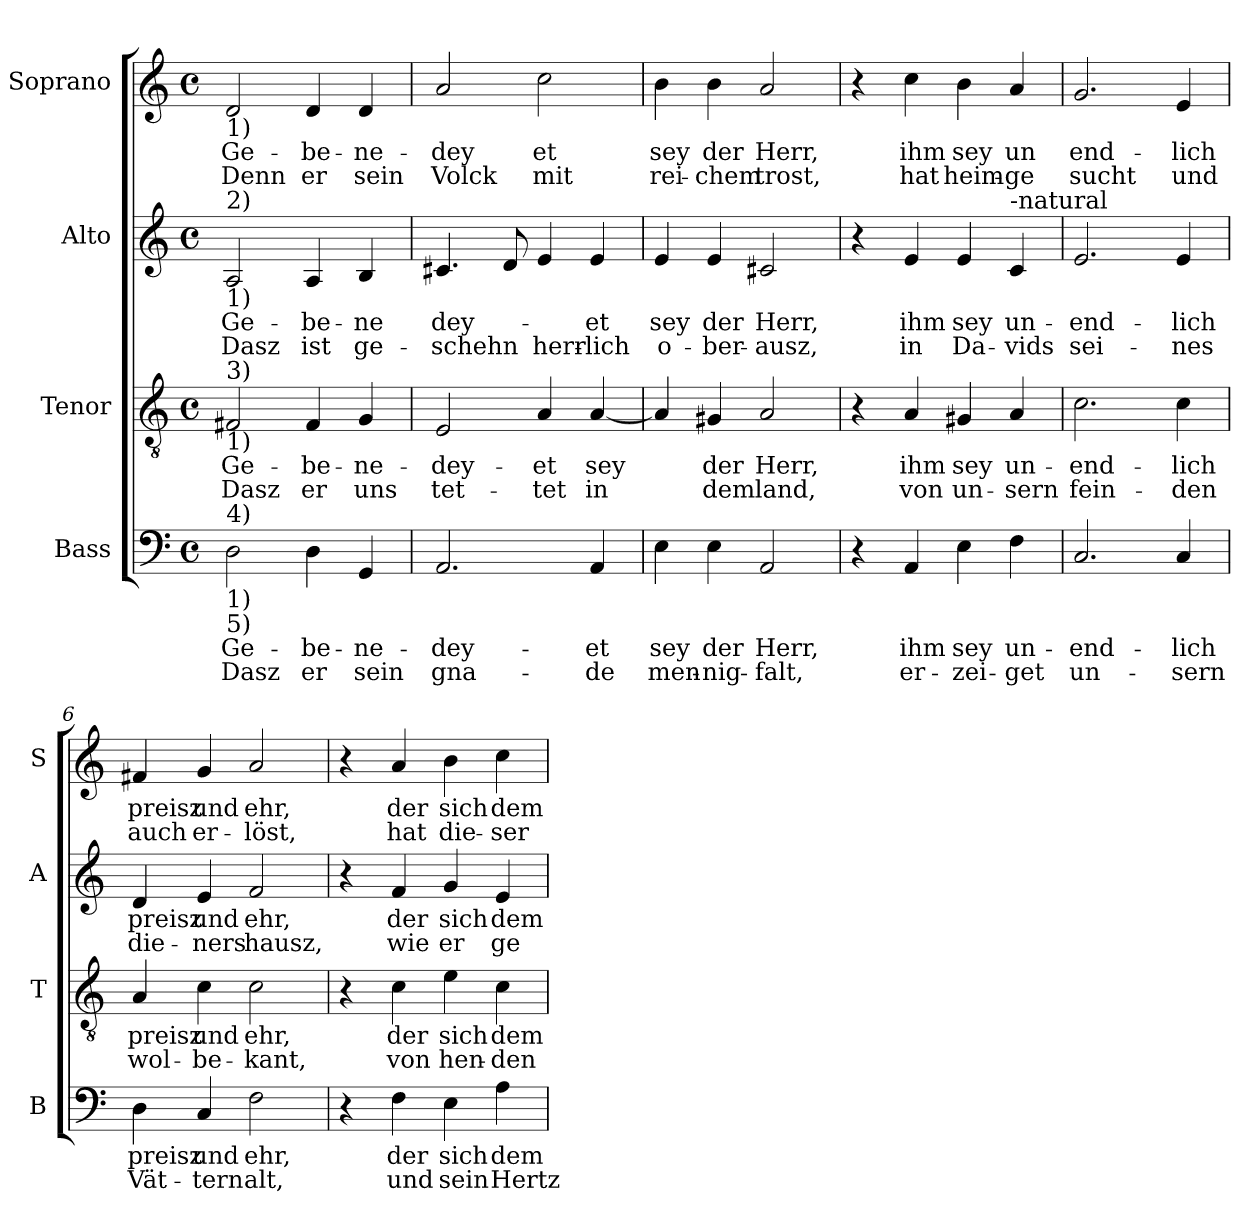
**kern	**text	**text	**kern	**text	**text	**kern	**text	**text	**kern	**text	**text
*part4	*part4	*part4	*part3	*part3	*part3	*part2	*part2	*part2	*part1	*part1	*part1
*staff4	*staff4	*staff4	*staff3	*staff3	*staff3	*staff2	*staff2	*staff2	*staff1	*staff1	*staff1
*I"Bass	*	*	*I"Tenor	*	*	*I"Alto	*	*	*I"Soprano	*	*
*I'B	*	*	*I'T	*	*	*I'A	*	*	*I'S	*	*
*clefF4	*	*	*clefGv2	*	*	*clefG2	*	*	*clefG2	*	*
*k[]	*	*	*k[]	*	*	*k[]	*	*	*k[]	*	*
*C:	*	*	*C:	*	*	*C:	*	*	*C:	*	*
*M4/4	*	*	*M4/4	*	*	*M4/4	*	*	*M4/4	*	*
*met(c)	*	*	*met(c)	*	*	*met(c)	*	*	*met(c)	*	*
=1	=1	=1	=1	=1	=1	=1	=1	=1	=1	=1	=1
!	!	!	!	!	!	!	!	!	!LO:TX:b:t=1)	!	!
!	!	!	!	!	!	!LO:TX:a:t=2)	!	!	!	!	!
!	!	!	!	!	!	!LO:TX:b:t=1)	!	!	!	!	!
!	!	!	!LO:TX:a:t=3)	!	!	!	!	!	!	!	!
!	!	!	!LO:TX:b:t=1)	!	!	!	!	!	!	!	!
!LO:TX:a:t=4)	!	!	!	!	!	!	!	!	!	!	!
!LO:TX:b:t=1)	!	!	!	!	!	!	!	!	!	!	!
!LO:TX:b:t=5)	!	!	!	!	!	!	!	!	!	!	!
!	!LO:LY:b	!LO:LY:b	!	!LO:LY:b	!LO:LY:b	!	!LO:LY:b	!LO:LY:b	!	!LO:LY:b	!LO:LY:b
2D\	Ge-	Dasz	2F#X/	Ge-	Dasz	2A/	Ge-	Dasz	2d/	Ge-	Denn
!	!LO:LY:b	!LO:LY:b	!	!LO:LY:b	!LO:LY:b	!	!LO:LY:b	!LO:LY:b	!	!LO:LY:b	!LO:LY:b
4D\	-be-	er	4F#/	-be-	er	4A/	-be-	ist	4d/	-be-	er
!	!LO:LY:b	!LO:LY:b	!	!LO:LY:b	!LO:LY:b	!	!LO:LY:b	!LO:LY:b	!	!LO:LY:b	!LO:LY:b
4GG/	-ne-	sein	4G/	-ne-	uns	4B/	-ne	ge-	4d/	-ne-	sein
=2	=2	=2	=2	=2	=2	=2	=2	=2	=2	=2	=2
!	!LO:LY:b	!LO:LY:b	!	!LO:LY:b	!LO:LY:b	!	!LO:LY:b	!LO:LY:b	!	!LO:LY:b	!LO:LY:b
2.AA/	-dey-	gna-	2E/	-dey-	tet-	4.c#X/	dey-	-schehn	2a/	-dey	Volck
.	.	.	.	.	.	8d/	.	.	.	.	.
!	!	!	!	!LO:LY:b	!LO:LY:b	!	!	!LO:LY:b	!	!LO:LY:b	!LO:LY:b
.	.	.	4A/	-et	-tet	4e/	.	herr-	2cc\	et	mit
!	!LO:LY:b	!LO:LY:b	!	!LO:LY:b	!LO:LY:b	!	!LO:LY:b	!LO:LY:b	!	!	!
4AA/	-et	-de	[4A/	sey	in	4e/	-et	-lich	.	.	.
=3	=3	=3	=3	=3	=3	=3	=3	=3	=3	=3	=3
!	!LO:LY:b	!LO:LY:b	!	!	!	!	!LO:LY:b	!LO:LY:b	!	!LO:LY:b	!LO:LY:b
4E\	sey	men-	4A/]	.	.	4e/	sey	o-	4b\	sey	rei-
!	!LO:LY:b	!LO:LY:b	!	!LO:LY:b	!LO:LY:b	!	!LO:LY:b	!LO:LY:b	!	!LO:LY:b	!LO:LY:b
4E\	der	-nig-	4G#X/	der	dem	4e/	der	-ber-	4b\	der	-chem
!	!LO:LY:b	!LO:LY:b	!	!LO:LY:b	!LO:LY:b	!	!LO:LY:b	!LO:LY:b	!	!LO:LY:b	!LO:LY:b
2AA/	Herr,	-falt,	2A/	Herr,	land,	2c#X/	Herr,	-ausz,	2a/	Herr,	trost,
=4	=4	=4	=4	=4	=4	=4	=4	=4	=4	=4	=4
4r	.	.	4r	.	.	4r	.	.	4r	.	.
!	!LO:LY:b	!LO:LY:b	!	!LO:LY:b	!LO:LY:b	!	!LO:LY:b	!LO:LY:b	!	!LO:LY:b	!LO:LY:b
4AA/	ihm	er-	4A/	ihm	von	4e/	ihm	in	4cc\	ihm	hat
!	!LO:LY:b	!LO:LY:b	!	!LO:LY:b	!LO:LY:b	!	!LO:LY:b	!LO:LY:b	!	!LO:LY:b	!LO:LY:b
4E\	sey	-zei-	4G#X/	sey	un-	4e/	sey	Da-	4b\	sey	heim-
!	!	!	!	!	!	!LO:TX:a:t=-natural	!	!	!	!	!
!	!LO:LY:b	!LO:LY:b	!	!LO:LY:b	!LO:LY:b	!	!LO:LY:b	!LO:LY:b	!	!LO:LY:b	!LO:LY:b
4F\	un-	-get	4A/	un-	-sern	4c/	un-	-vids	4a/	un	-ge
!!LO:LB:g=z
=5	=5	=5	=5	=5	=5	=5	=5	=5	=5	=5	=5
!	!LO:LY:b	!LO:LY:b	!	!LO:LY:b	!LO:LY:b	!	!LO:LY:b	!LO:LY:b	!	!LO:LY:b	!LO:LY:b
2.C/	-end-	un-	2.c\	-end-	fein-	2.e/	-end-	sei-	2.g/	end-	sucht
!	!LO:LY:b	!LO:LY:b	!	!LO:LY:b	!LO:LY:b	!	!LO:LY:b	!LO:LY:b	!	!LO:LY:b	!LO:LY:b
4C/	-lich	-sern	4c\	-lich	-den	4e/	-lich	-nes	4e/	-lich	und
=6	=6	=6	=6	=6	=6	=6	=6	=6	=6	=6	=6
!	!LO:LY:b	!LO:LY:b	!	!LO:LY:b	!LO:LY:b	!	!LO:LY:b	!LO:LY:b	!	!LO:LY:b	!LO:LY:b
4D\	preisz	Vät-	4A/	preisz	wol-	4d/	preisz	die-	4f#X/	preisz	auch
!	!LO:LY:b	!LO:LY:b	!	!LO:LY:b	!LO:LY:b	!	!LO:LY:b	!LO:LY:b	!	!LO:LY:b	!LO:LY:b
4C/	und	-tern	4c\	und	-be-	4e/	und	-ners	4g/	und	er-
!	!LO:LY:b	!LO:LY:b	!	!LO:LY:b	!LO:LY:b	!	!LO:LY:b	!LO:LY:b	!	!LO:LY:b	!LO:LY:b
2F\	ehr,	alt,	2c\	ehr,	-kant,	2f/	ehr,	hausz,	2a/	ehr,	-löst,
=7	=7	=7	=7	=7	=7	=7	=7	=7	=7	=7	=7
4r	.	.	4r	.	.	4r	.	.	4r	.	.
!	!LO:LY:b	!LO:LY:b	!	!LO:LY:b	!LO:LY:b	!	!LO:LY:b	!LO:LY:b	!	!LO:LY:b	!LO:LY:b
4F\	der	und	4c\	der	von	4f/	der	wie	4a/	der	hat
!	!LO:LY:b	!LO:LY:b	!	!LO:LY:b	!LO:LY:b	!	!LO:LY:b	!LO:LY:b	!	!LO:LY:b	!LO:LY:b
4E\	sich	sein	4e\	sich	hen-	4g/	sich	er	4b\	sich	die-
!	!LO:LY:b	!LO:LY:b	!	!LO:LY:b	!LO:LY:b	!	!LO:LY:b	!LO:LY:b	!	!LO:LY:b	!LO:LY:b
4A\	dem	Hertz	4c\	dem	-den	4e/	dem	ge-	4cc\	dem	-ser
=	=	=	=	=	=	=	=	=	=	=	=
*-	*-	*-	*-	*-	*-	*-	*-	*-	*-	*-	*-
